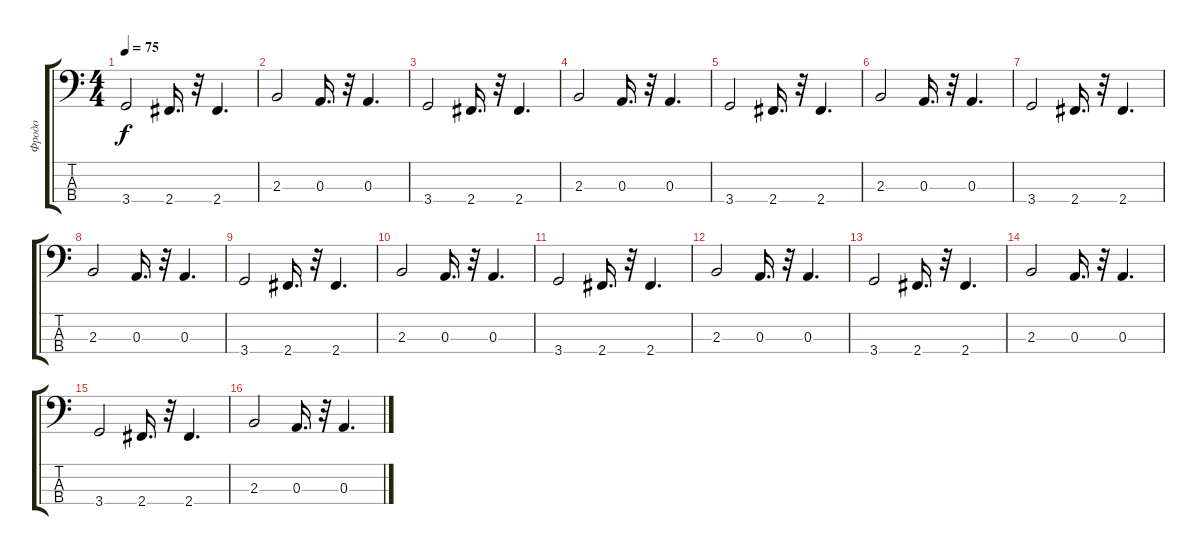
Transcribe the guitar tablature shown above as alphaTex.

\track ("Фродо" "Фродо") {instrument electricbassfinger}
\staff {score tabs}
\tuning (G2 D2 A1 E1) {hide}
\ts (4 4)
\tempo 75
\clef f4
\ks c
3.4.2{dy f} 2.4.16{d} r.32 2.4.4{d} |
2.3.2 0.3.16{d} r.32 0.3.4{d} |
3.4.2 2.4.16{d} r.32 2.4.4{d} |
2.3.2 0.3.16{d} r.32 0.3.4{d} |
3.4.2 2.4.16{d} r.32 2.4.4{d} |
2.3.2 0.3.16{d} r.32 0.3.4{d} |
3.4.2 2.4.16{d} r.32 2.4.4{d} |
2.3.2 0.3.16{d} r.32 0.3.4{d} |
3.4.2 2.4.16{d} r.32 2.4.4{d} |
2.3.2 0.3.16{d} r.32 0.3.4{d} |
3.4.2 2.4.16{d} r.32 2.4.4{d} |
2.3.2 0.3.16{d} r.32 0.3.4{d} |
3.4.2 2.4.16{d} r.32 2.4.4{d} |
2.3.2 0.3.16{d} r.32 0.3.4{d} |
3.4.2 2.4.16{d} r.32 2.4.4{d} |
2.3.2 0.3.16{d} r.32 0.3.4{d}
